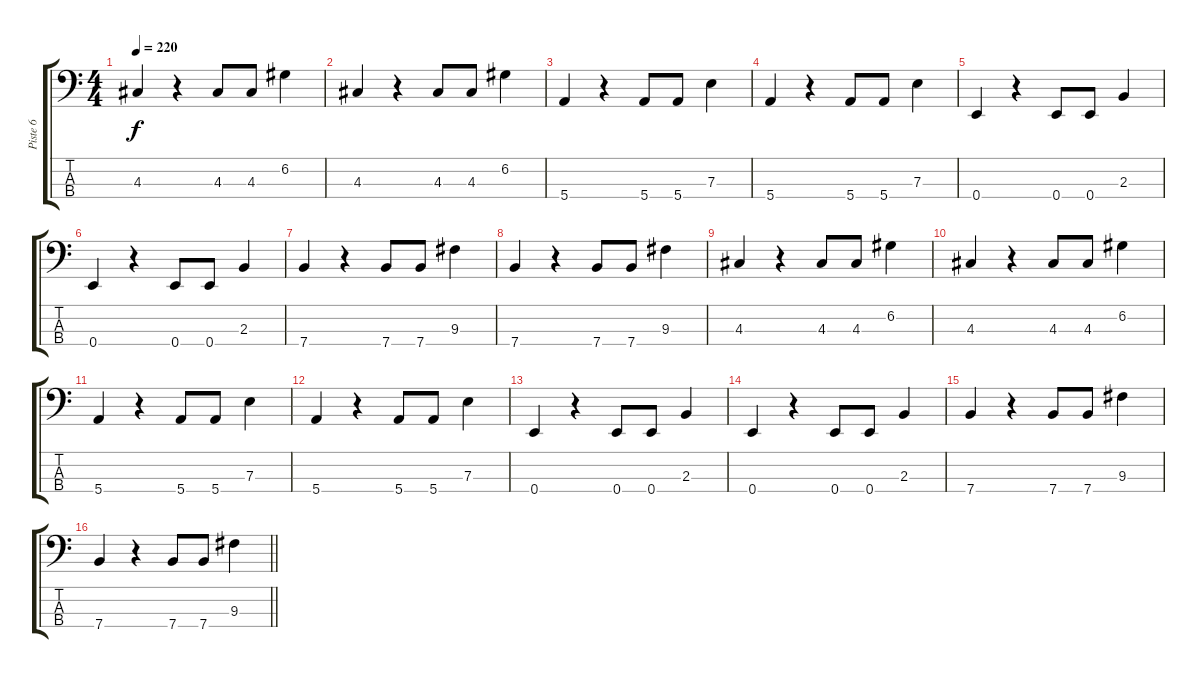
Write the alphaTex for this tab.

\track ("Piste 6" "Piste 6") {instrument acousticguitarsteel}
\staff {score tabs}
\tuning (G2 D2 A1 E1) {hide}
\ts (4 4)
\tempo 220
\clef f4
\ks c
4.3.4{dy f} r.4 4.3.8 4.3.8 6.2.4 |
4.3.4 r.4 4.3.8 4.3.8 6.2.4 |
5.4.4 r.4 5.4.8 5.4.8 7.3.4 |
5.4.4 r.4 5.4.8 5.4.8 7.3.4 |
0.4.4 r.4 0.4.8 0.4.8 2.3.4 |
0.4.4 r.4 0.4.8 0.4.8 2.3.4 |
7.4.4 r.4 7.4.8 7.4.8 9.3.4 |
7.4.4 r.4 7.4.8 7.4.8 9.3.4 |
4.3.4 r.4 4.3.8 4.3.8 6.2.4 |
4.3.4 r.4 4.3.8 4.3.8 6.2.4 |
5.4.4 r.4 5.4.8 5.4.8 7.3.4 |
5.4.4 r.4 5.4.8 5.4.8 7.3.4 |
0.4.4 r.4 0.4.8 0.4.8 2.3.4 |
0.4.4 r.4 0.4.8 0.4.8 2.3.4 |
7.4.4 r.4 7.4.8 7.4.8 9.3.4 |
\barLineRight lightlight
7.4.4 r.4 7.4.8 7.4.8 9.3.4
